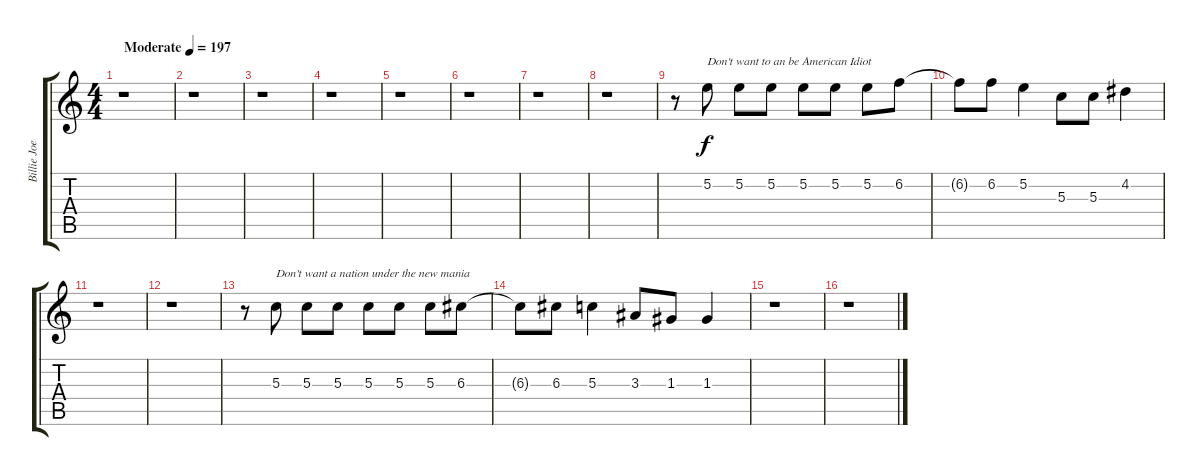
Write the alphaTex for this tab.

\track ("Billie Joe (vocals)" "Billie Joe") {instrument overdrivenguitar}
\staff {score tabs}
\tuning (E4 B3 G3 D3 A2 E2) {hide}
\ts (4 4)
\tempo (197 "Moderate")
\clef g2
\ks c
r.1{dy f instrument overdrivenguitar} |
r.1 |
r.1 |
r.1 |
r.1 |
r.1 |
r.1 |
r.1 |
r.8 5.2.8{txt "Don't want to an be American Idiot"} 5.2.8 5.2.8 5.2.8 5.2.8 5.2.8 6.2.8 |
6.2{t}.8 6.2.8 5.2.4 5.3.8 5.3.8 4.2.4 |
r.1 |
r.1 |
r.8 5.3.8{txt "Don't want a nation under the new mania"} 5.3.8 5.3.8 5.3.8 5.3.8 5.3.8 6.3.8 |
6.3{t}.8 6.3.8 5.3.4 3.3.8 1.3.8 1.3.4 |
r.1 |
r.1
